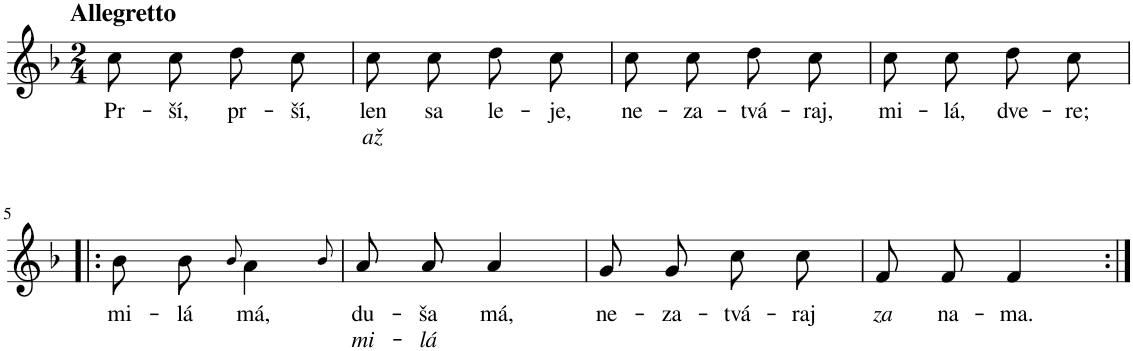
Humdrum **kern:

**kern	**text	**text
*part1	*part1	*part1
*staff1	*staff1	*staff1
*I"Klavír	*	*
*I'Kl.	*	*
*clefG2	*	*
*k[b-]	*	*
*M2/4	*	*
=1	=1	=1
!LO:TX:a:B:t=Allegretto	!	!
!	!LO:LY:b	!
8cc\L	Pr-	.
!	!LO:LY:b	!
8cc\J	-ší,	.
!	!LO:LY:b	!
8dd\L	pr-	.
!	!LO:LY:b	!
8cc\J	-ší,	.
=2	=2	=2
!	!LO:LY:b	!LO:LY:b
8cc\L	len	až
!	!LO:LY:b	!
8cc\J	sa	.
!	!LO:LY:b	!
8dd\L	le-	.
!	!LO:LY:b	!
8cc\J	-je,	.
=3	=3	=3
!	!LO:LY:b	!
8cc\L	ne-	.
!	!LO:LY:b	!
8cc\J	-za-	.
!	!LO:LY:b	!
8dd\L	-tvá-	.
!	!LO:LY:b	!
8cc\J	-raj,	.
=4	=4	=4
!	!LO:LY:b	!
8cc\L	mi-	.
!	!LO:LY:b	!
8cc\J	-lá,	.
!	!LO:LY:b	!
8dd\L	dve-	.
!	!LO:LY:b	!
8cc\J	-re;	.
!!LO:LB:g=z
=5!|:	=5!|:	=5!|:
!	!LO:LY:b	!
8b-\L	mi-	.
!	!LO:LY:b	!
8b-\J	-lá	.
8qb-/	.	.
!	!LO:LY:b	!
4a\	má,	.
8qb-/	.	.
=6	=6	=6
!	!LO:LY:b	!LO:LY:b
8a/L	du-	mi-
!	!LO:LY:b	!LO:LY:b
8a/J	-ša	-lá
!	!LO:LY:b	!
4a/	má,	.
=7	=7	=7
!	!LO:LY:b	!
8g/L	ne-	.
!	!LO:LY:b	!
8g/J	-za-	.
!	!LO:LY:b	!
8cc\L	-tvá-	.
!	!LO:LY:b	!
8cc\J	-raj	.
=8	=8	=8
!	!LO:LY:b	!
8f/L	za	.
!	!LO:LY:b	!
8f/J	na-	.
!	!LO:LY:b	!
4f/	-ma.	.
=:|!	=:|!	=:|!
*-	*-	*-
